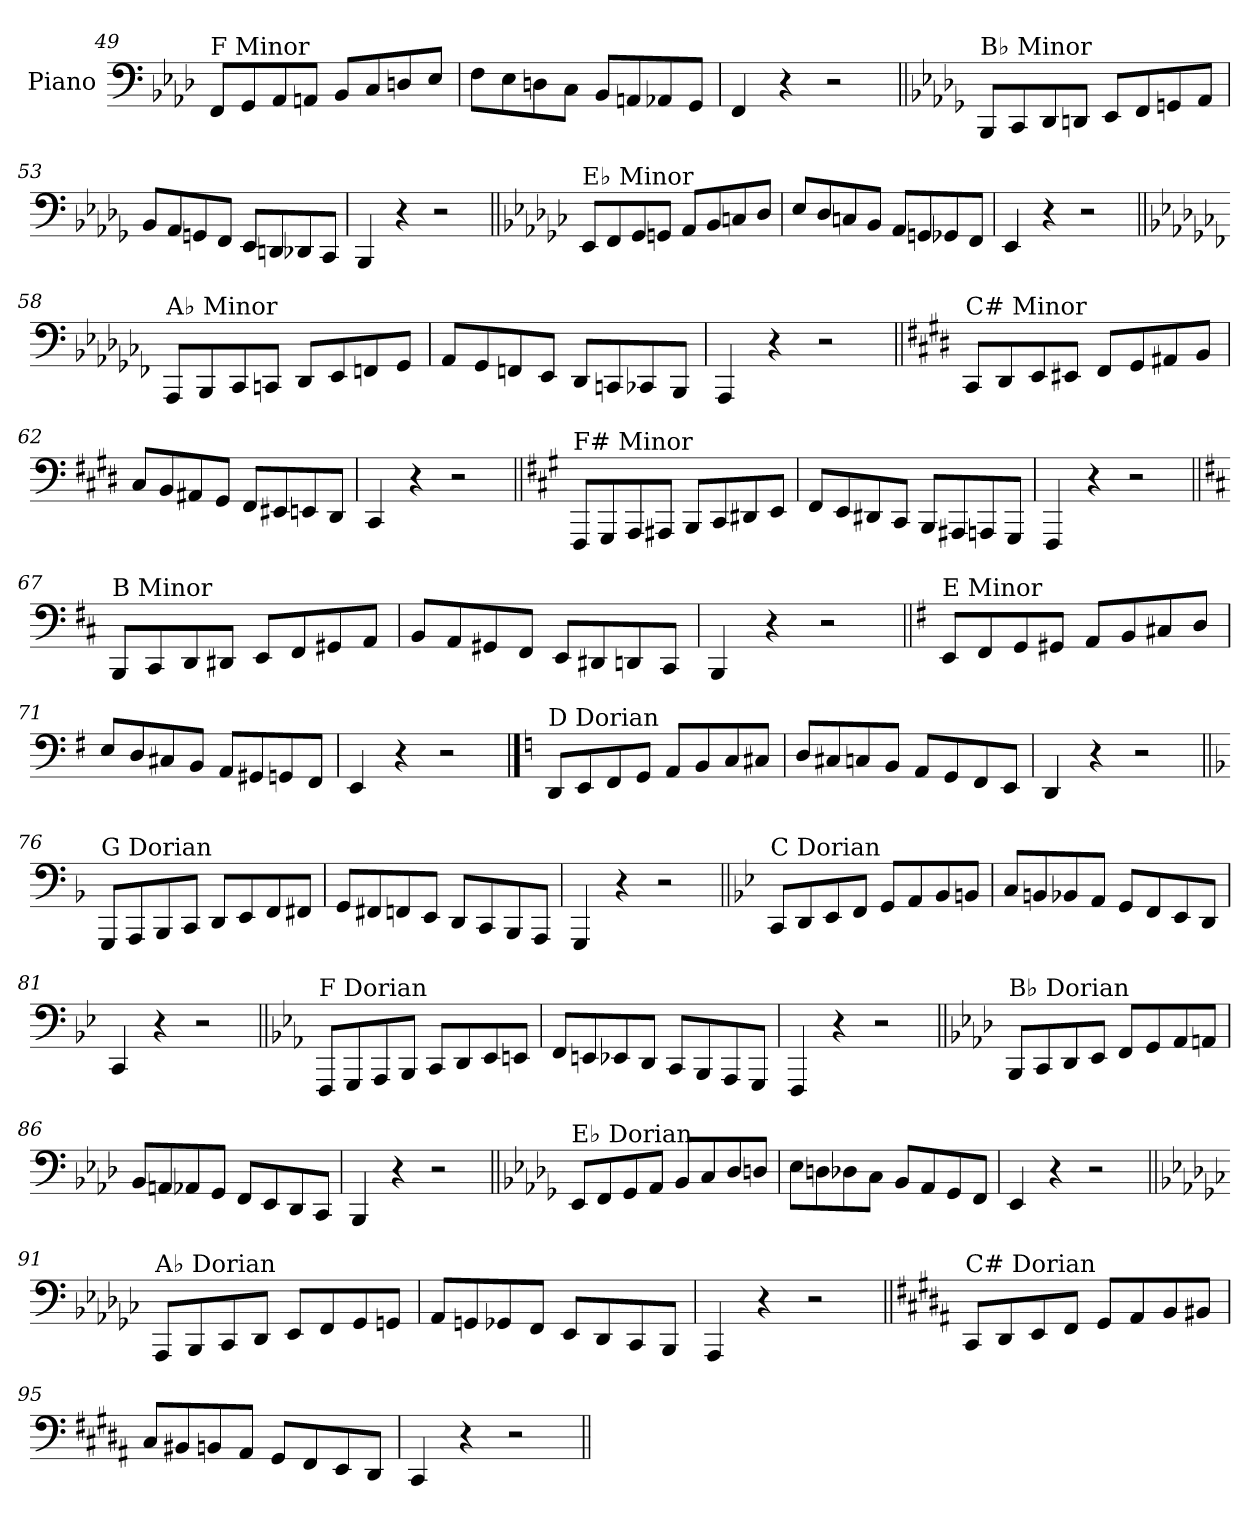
**kern
*part1
*staff1
*I"Piano
*I'Pno.
!!LO:LB:g=z
*clefF4
*k[b-e-a-d-]
=49
!LO:TX:a:t=F Minor
8FF/L
8GG/
8AA-/
8AAn/J
8BB-/L
8C/
8Dn/
8E-/J
=50
8F\L
8E-\
8Dn\
8C\J
8BB-/L
8AAn/
8AA-X/
8GG/J
=51
4FF/
4r
2r
=52||
*k[b-e-a-d-g-]
!LO:TX:a:t=B♭ Minor
8BBB-/L
8CC/
8DD-/
8DDn/J
8EE-/L
8FF/
8GGn/
8AA-/J
=53
8BB-/L
8AA-/
8GGn/
8FF/J
8EE-/L
8DDn/
8DD-X/
8CC/J
=54
4BBB-/
4r
2r
!!LO:LB:g=z
=55||
*k[b-e-a-d-g-c-]
!LO:TX:a:t=E♭ Minor
8EE-/L
8FF/
8GG-/
8GGn/J
8AA-/L
8BB-/
8Cn/
8D-/J
=56
8E-/L
8D-/
8Cn/
8BB-/J
8AA-/L
8GGn/
8GG-X/
8FF/J
=57
4EE-/
4r
2r
=58||
*k[b-e-a-d-g-c-f-]
!LO:TX:a:t=A♭ Minor
8AAA-/L
8BBB-/
8CC-/
8CCn/J
8DD-/L
8EE-/
8FFn/
8GG-/J
=59
8AA-/L
8GG-/
8FFn/
8EE-/J
8DD-/L
8CCn/
8CC-X/
8BBB-/J
=60
4AAA-/
4r
2r
!!LO:LB:g=z
=61||
*k[f#c#g#d#]
!LO:TX:a:t=C# Minor
8CC#/L
8DD#/
8EE/
8EE#X/J
8FF#/L
8GG#/
8AA#X/
8BB/J
=62
8C#/L
8BB/
8AA#X/
8GG#/J
8FF#/L
8EE#X/
8EEn/
8DD#/J
=63
4CC#/
4r
2r
=64||
*k[f#c#g#]
!LO:TX:a:t=F# Minor
8FFF#/L
8GGG#/
8AAA/
8AAA#X/J
8BBB/L
8CC#/
8DD#X/
8EE/J
=65
8FF#/L
8EE/
8DD#X/
8CC#/J
8BBB/L
8AAA#X/
8AAAn/
8GGG#/J
=66
4FFF#/
4r
2r
!!LO:LB:g=z
=67||
*k[f#c#]
!LO:TX:a:t=B Minor
8BBB/L
8CC#/
8DD/
8DD#X/J
8EE/L
8FF#/
8GG#X/
8AA/J
=68
8BB/L
8AA/
8GG#X/
8FF#/J
8EE/L
8DD#X/
8DDn/
8CC#/J
=69
4BBB/
4r
2r
=70||
*k[f#]
!LO:TX:a:t=E Minor
8EE/L
8FF#/
8GG/
8GG#X/J
8AA/L
8BB/
8C#X/
8D/J
=71
8E/L
8D/
8C#X/
8BB/J
8AA/L
8GG#X/
8GGn/
8FF#/J
=72
4EE/
4r
2r
!!LO:PB:g=z
==73
*k[]
!LO:TX:a:t=D Dorian
8DD/L
8EE/
8FF/
8GG/J
8AA/L
8BB/
8C/
8C#X/J
=74
8D/L
8C#X/
8Cn/
8BB/J
8AA/L
8GG/
8FF/
8EE/J
=75
4DD/
4r
2r
=76||
*k[b-]
!LO:TX:a:t=G Dorian
8GGG/L
8AAA/
8BBB-/
8CC/J
8DD/L
8EE/
8FF/
8FF#X/J
=77
8GG/L
8FF#X/
8FFn/
8EE/J
8DD/L
8CC/
8BBB-/
8AAA/J
=78
4GGG/
4r
2r
!!LO:LB:g=z
=79||
*k[b-e-]
!LO:TX:a:t=C Dorian
8CC/L
8DD/
8EE-/
8FF/J
8GG/L
8AA/
8BB-/
8BBn/J
=80
8C/L
8BBn/
8BB-X/
8AA/J
8GG/L
8FF/
8EE-/
8DD/J
=81
4CC/
4r
2r
=82||
*k[b-e-a-]
!LO:TX:a:t=F Dorian
8FFF/L
8GGG/
8AAA-/
8BBB-/J
8CC/L
8DD/
8EE-/
8EEn/J
=83
8FF/L
8EEn/
8EE-X/
8DD/J
8CC/L
8BBB-/
8AAA-/
8GGG/J
=84
4FFF/
4r
2r
!!LO:LB:g=z
=85||
*k[b-e-a-d-]
!LO:TX:a:t=B♭ Dorian
8BBB-/L
8CC/
8DD-/
8EE-/J
8FF/L
8GG/
8AA-/
8AAn/J
=86
8BB-/L
8AAn/
8AA-X/
8GG/J
8FF/L
8EE-/
8DD-/
8CC/J
=87
4BBB-/
4r
2r
=88||
*k[b-e-a-d-g-]
!LO:TX:a:t=E♭ Dorian
8EE-/L
8FF/
8GG-/
8AA-/J
8BB-/L
8C/
8D-/
8Dn/J
=89
8E-\L
8Dn\
8D-X\
8C\J
8BB-/L
8AA-/
8GG-/
8FF/J
=90
4EE-/
4r
2r
!!LO:LB:g=z
=91||
*k[b-e-a-d-g-c-]
!LO:TX:a:t=A♭ Dorian
8AAA-/L
8BBB-/
8CC-/
8DD-/J
8EE-/L
8FF/
8GG-/
8GGn/J
=92
8AA-/L
8GGn/
8GG-X/
8FF/J
8EE-/L
8DD-/
8CC-/
8BBB-/J
=93
4AAA-/
4r
2r
=94||
*k[f#c#g#d#a#]
!LO:TX:a:t=C# Dorian
8CC#/L
8DD#/
8EE/
8FF#/J
8GG#/L
8AA#/
8BB/
8BB#X/J
=95
8C#/L
8BB#X/
8BBn/
8AA#/J
8GG#/L
8FF#/
8EE/
8DD#/J
=96
4CC#/
4r
2r
=||
*-
